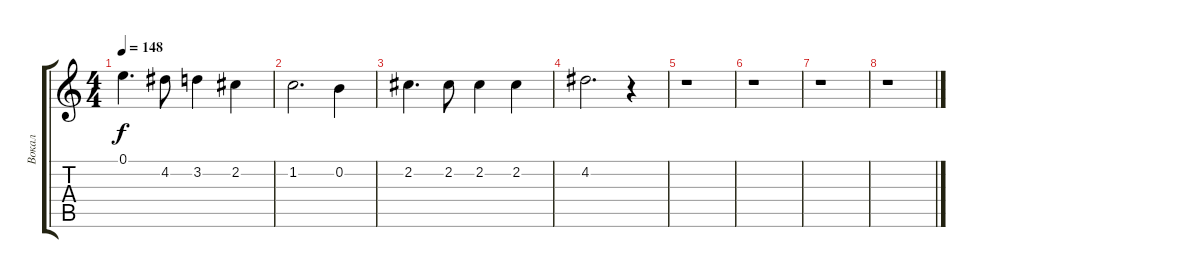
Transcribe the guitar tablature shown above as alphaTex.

\track ("Вокал" "Вокал") {instrument contrabass}
\staff {score tabs}
\tuning (E4 B3 G3 D3 A2 E2) {hide}
\ts (4 4)
\tempo 148
\clef g2
\ks c
0.1.4{d dy f} 4.2.8 3.2.4 2.2.4 |
1.2.2{d} 0.2.4 |
2.2.4{d} 2.2.8 2.2.4 2.2.4 |
4.2.2{d} r.4 |
r.1 |
r.1 |
r.1 |
r.1
